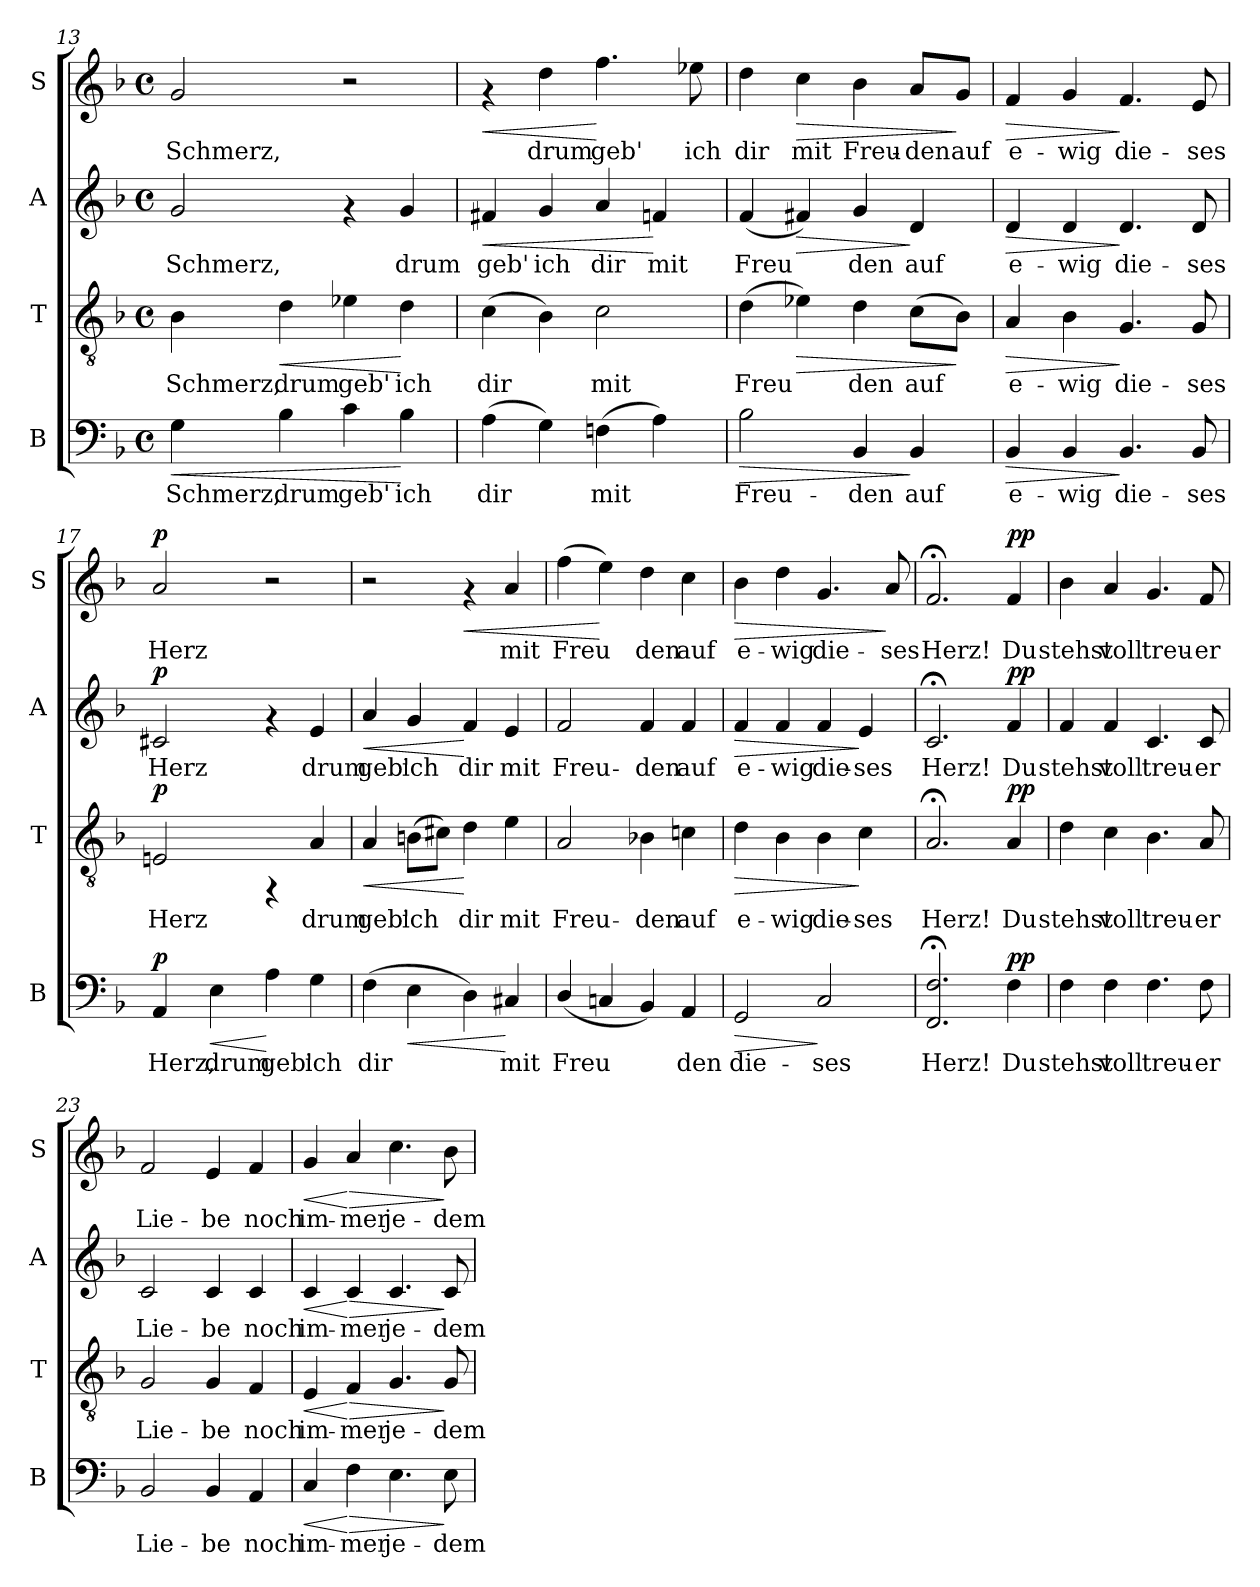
**kern	**text	**dynam	**kern	**text	**dynam	**kern	**text	**dynam	**kern	**text	**dynam
*part4	*part4	*part4	*part3	*part3	*part3	*part2	*part2	*part2	*part1	*part1	*part1
*staff4	*staff4	*staff4	*staff3	*staff3	*staff3	*staff2	*staff2	*staff2	*staff1	*staff1	*staff1
*I"B	*	*	*I"T	*	*	*I"A	*	*	*I"S	*	*
*I'B	*	*	*I'T	*	*	*I'A	*	*	*I'S	*	*
*clefF4	*	*	*clefGv2	*	*	*clefG2	*	*	*clefG2	*	*
*k[b-]	*	*	*k[b-]	*	*	*k[b-]	*	*	*k[b-]	*	*
*F:	*	*	*F:	*	*	*F:	*	*	*F:	*	*
*M4/4	*	*	*M4/4	*	*	*M4/4	*	*	*M4/4	*	*
*met(c)	*	*	*met(c)	*	*	*met(c)	*	*	*met(c)	*	*
=13	=13	=13	=13	=13	=13	=13	=13	=13	=13	=13	=13
!	!LO:LY:b:cj	!LO:HP:b	!	!LO:LY:b:cj	!	!	!LO:LY:b:cj	!	!	!LO:LY:b:cj	!
4G\	Schmerz,	<	4B-\	Schmerz,	.	2g/	Schmerz,	.	2g/	Schmerz,	.
!	!LO:LY:b:cj	!	!	!LO:LY:b:cj	!LO:HP:b	!	!	!	!	!	!
4B-\	drum	.	4d\	drum	<	.	.	.	.	.	.
!	!LO:LY:b:cj	!	!	!LO:LY:b:cj	!	!	!	!	!	!	!
4c\	geb'	.	4e-X\	geb'	.	4rf	.	.	2r	.	.
!	!LO:LY:b:cj	!	!	!LO:LY:b:cj	!	!	!LO:LY:b:cj	!	!	!	!
4B-\	ich	[	4d\	ich	[	4g/	drum	.	.	.	.
=14	=14	=14	=14	=14	=14	=14	=14	=14	=14	=14	=14
!	!LO:LY:b:cj	!	!	!LO:LY:b:cj	!	!	!LO:LY:b:cj	!LO:HP:b	!	!	!LO:HP:b
(>4A\	dir	.	(>4c\	dir	.	4f#X/	geb'	<	4rf	.	<
!	!LO:LY:b:cj	!	!	!LO:LY:b:cj	!	!	!LO:LY:b:cj	!	!	!LO:LY:b:cj	!
4G\)	.	.	4B-\)	.	.	4g/	ich	.	4dd\	drum	.
!	!LO:LY:b:cj	!	!	!LO:LY:b:cj	!	!	!LO:LY:b:cj	!	!	!LO:LY:b:cj	!
(>4Fn\	mit	.	2c\	mit	.	4a/	dir	.	4.ff\	geb'	[
!	!LO:LY:b:cj	!	!	!	!	!	!LO:LY:b:cj	!	!	!	!
4A\)	.	.	.	.	.	4fn/	mit	[	.	.	.
!	!	!	!	!	!	!	!	!	!	!LO:LY:b:cj	!
.	.	.	.	.	.	.	.	.	8ee-X\	ich	.
!!LO:PB:g=z
=15	=15	=15	=15	=15	=15	=15	=15	=15	=15	=15	=15
!	!LO:LY:b:cj	!LO:HP:b	!	!LO:LY:b:cj	!	!	!LO:LY:b:cj	!	!	!LO:LY:b:cj	!
2B-\	Freu-	>	(>4d\	Freu-	.	(<4f/	Freu-	.	4dd\	dir	.
!	!	!	!	!LO:LY:b:cj	!LO:HP:b	!	!LO:LY:b:cj	!LO:HP:b	!	!LO:LY:b:cj	!LO:HP:b
.	.	.	4e-X\)	--	>	4f#X/)	--	>	4cc\	mit	>
!	!LO:LY:b:cj	!	!	!LO:LY:b:cj	!	!	!LO:LY:b:cj	!	!	!LO:LY:b:cj	!
4BB-/	-den	.	4d\	-den	.	4g/	-den	.	4b-\	Freu-	.
!	!LO:LY:b:cj	!	!	!LO:LY:b:cj	!	!	!LO:LY:b:cj	!	!	!LO:LY:b:cj	!
4BB-/	auf	]	(>8c\L	auf	.	4d/	auf	]	8a/L	-den	.
!	!	!	!	!LO:LY:b:cj	!	!	!	!	!	!LO:LY:b:cj	!
.	.	.	8B-\J)	.	]	.	.	.	8g/J	auf	]
=16	=16	=16	=16	=16	=16	=16	=16	=16	=16	=16	=16
!	!LO:LY:b:cj	!LO:HP:b	!	!LO:LY:b:cj	!LO:HP:b	!	!LO:LY:b:cj	!LO:HP:b	!	!LO:LY:b:cj	!LO:HP:b
4BB-/	e-	>	4A/	e-	>	4d/	e-	>	4f/	e-	>
!	!LO:LY:b:cj	!	!	!LO:LY:b:cj	!	!	!LO:LY:b:cj	!	!	!LO:LY:b:cj	!
4BB-/	-wig	.	4B-\	-wig	.	4d/	-wig	.	4g/	-wig	.
!	!LO:LY:b:cj	!	!	!LO:LY:b:cj	!	!	!LO:LY:b:cj	!	!	!LO:LY:b:cj	!
4.BB-/	die-	]	4.G/	die-	]	4.d/	die-	]	4.f/	die-	]
!	!LO:LY:b:cj	!	!	!LO:LY:b:cj	!	!	!LO:LY:b:cj	!	!	!LO:LY:b:cj	!
8BB-/	-ses	.	8G/	-ses	.	8d/	-ses	.	8e/	-ses	.
=17	=17	=17	=17	=17	=17	=17	=17	=17	=17	=17	=17
!	!LO:LY:b:cj	!LO:DY:a	!	!LO:LY:b:cj	!LO:DY:a	!	!LO:LY:b:cj	!LO:DY:a	!	!LO:LY:b:cj	!LO:DY:a
4AA/	Herz,	p	2En/	Herz	p	2c#X/	Herz	p	2a/	Herz	p
!	!LO:LY:b:cj	!LO:HP:b	!	!	!	!	!	!	!	!	!
4E\	drum	<	.	.	.	.	.	.	.	.	.
!	!LO:LY:b:cj	!	!	!	!	!	!	!	!	!	!
4A\	geb'	[	4rFF	.	.	4rf	.	.	2r	.	.
!	!LO:LY:b:cj	!	!	!LO:LY:b:cj	!	!	!LO:LY:b:cj	!	!	!	!
4G\	ich	.	4A/	drum	.	4e/	drum	.	.	.	.
=18	=18	=18	=18	=18	=18	=18	=18	=18	=18	=18	=18
!	!LO:LY:b:cj	!	!	!LO:LY:b:cj	!LO:HP:b	!	!LO:LY:b:cj	!LO:HP:b	!	!	!
(>4F\	dir	.	4A/	geb'	<	4a/	geb'	<	2r	.	.
!	!LO:LY:b:cj	!LO:HP:b	!	!LO:LY:b:cj	!	!	!LO:LY:b:cj	!	!	!	!
4E\	.	<	(>8Bn\L	ich	.	4g/	ich	.	.	.	.
!	!	!	!	!LO:LY:b:cj	!	!	!	!	!	!	!
.	.	.	8c#X\J)	.	.	.	.	.	.	.	.
!	!LO:LY:b:cj	!	!	!LO:LY:b:cj	!	!	!LO:LY:b:cj	!	!	!	!LO:HP:b
4D\)	.	.	4d\	dir	[	4f/	dir	[	4rf	.	<
!	!LO:LY:b:cj	!	!	!LO:LY:b:cj	!	!	!LO:LY:b:cj	!	!	!LO:LY:b:cj	!
4C#X/	mit	[	4e\	mit	.	4e/	mit	.	4a/	mit	.
=19	=19	=19	=19	=19	=19	=19	=19	=19	=19	=19	=19
!	!LO:LY:b:cj	!	!	!LO:LY:b:cj	!	!	!LO:LY:b:cj	!	!	!LO:LY:b:cj	!
(<4D/	Freu-	.	2A/	Freu-	.	2f/	Freu-	.	(>4ff\	Freu-	.
!	!LO:LY:b:cj	!	!	!	!	!	!	!	!	!LO:LY:b:cj	!
4Cn/	--	.	.	.	.	.	.	.	4ee\)	--	[
!	!LO:LY:b:cj	!	!	!LO:LY:b:cj	!	!	!LO:LY:b:cj	!	!	!LO:LY:b:cj	!
4BB-/)	--	.	4B-X\	-den	.	4f/	-den	.	4dd\	-den	.
!	!LO:LY:b:cj	!	!	!LO:LY:b:cj	!	!	!LO:LY:b:cj	!	!	!LO:LY:b:cj	!
4AA/	-den	.	4cn\	auf	.	4f/	auf	.	4cc\	auf	.
!!LO:LB:g=z
=20	=20	=20	=20	=20	=20	=20	=20	=20	=20	=20	=20
!	!LO:LY:b:cj	!LO:HP:b	!	!LO:LY:b:cj	!LO:HP:b	!	!LO:LY:b:cj	!LO:HP:b	!	!LO:LY:b:cj	!LO:HP:b
2GG/	die-	>	4d\	e-	>	4f/	e-	>	4b-\	e-	>
!	!	!	!	!LO:LY:b:cj	!	!	!LO:LY:b:cj	!	!	!LO:LY:b:cj	!
.	.	.	4B-\	-wig	.	4f/	-wig	.	4dd\	-wig	.
!	!LO:LY:b:cj	!	!	!LO:LY:b:cj	!	!	!LO:LY:b:cj	!	!	!LO:LY:b:cj	!
2C/	-ses	]	4B-\	die-	.	4f/	die-	.	4.g/	die-	.
!	!	!	!	!LO:LY:b:cj	!	!	!LO:LY:b:cj	!	!	!	!
.	.	.	4c\	-ses	]	4e/	-ses	]	.	.	.
!	!	!	!	!	!	!	!	!	!	!LO:LY:b:cj	!
.	.	.	.	.	.	.	.	.	8a/	-ses	]
=21	=21	=21	=21	=21	=21	=21	=21	=21	=21	=21	=21
!	!LO:LY:b:cj	!	!	!LO:LY:b:cj	!	!	!LO:LY:b:cj	!	!	!LO:LY:b:cj	!
2.F/; 2.FF/;	Herz!	.	2.A;</	Herz!	.	2.c;</	Herz!	.	2.f;</	Herz!	.
!	!LO:LY:b:cj	!LO:DY:a	!	!LO:LY:b:cj	!LO:DY:a	!	!LO:LY:b:cj	!LO:DY:a	!	!LO:LY:b:cj	!LO:DY:a
4F\	Du	pp	4A/	Du	pp	4f/	Du	pp	4f/	Du	pp
=22	=22	=22	=22	=22	=22	=22	=22	=22	=22	=22	=22
!	!LO:LY:b:cj	!	!	!LO:LY:b:cj	!	!	!LO:LY:b:cj	!	!	!LO:LY:b:cj	!
4F\	stehst	.	4d\	stehst	.	4f/	stehst	.	4b-\	stehst	.
!	!LO:LY:b:cj	!	!	!LO:LY:b:cj	!	!	!LO:LY:b:cj	!	!	!LO:LY:b:cj	!
4F\	voll	.	4c\	voll	.	4f/	voll	.	4a/	voll	.
!	!LO:LY:b:cj	!	!	!LO:LY:b:cj	!	!	!LO:LY:b:cj	!	!	!LO:LY:b:cj	!
4.F\	treu-	.	4.B-\	treu-	.	4.c/	treu-	.	4.g/	treu-	.
!	!LO:LY:b:cj	!	!	!LO:LY:b:cj	!	!	!LO:LY:b:cj	!	!	!LO:LY:b:cj	!
8F\	-er	.	8A/	-er	.	8c/	-er	.	8f/	-er	.
=23	=23	=23	=23	=23	=23	=23	=23	=23	=23	=23	=23
!	!LO:LY:b:cj	!	!	!LO:LY:b:cj	!	!	!LO:LY:b:cj	!	!	!LO:LY:b:cj	!
2BB-/	Lie-	.	2G/	Lie-	.	2c/	Lie-	.	2f/	Lie-	.
!	!LO:LY:b:cj	!	!	!LO:LY:b:cj	!	!	!LO:LY:b:cj	!	!	!LO:LY:b:cj	!
4BB-/	-be	.	4G/	-be	.	4c/	-be	.	4e/	-be	.
!	!LO:LY:b:cj	!	!	!LO:LY:b:cj	!	!	!LO:LY:b:cj	!	!	!LO:LY:b:cj	!
4AA/	noch	.	4F/	noch	.	4c/	noch	.	4f/	noch	.
=24	=24	=24	=24	=24	=24	=24	=24	=24	=24	=24	=24
!	!LO:LY:b:cj	!LO:HP:b	!	!LO:LY:b:cj	!LO:HP:b	!	!LO:LY:b:cj	!LO:HP:b	!	!LO:LY:b:cj	!LO:HP:b
4C/	im-	<	4E/	im-	<	4c/	im-	<	4g/	im-	<
!	!LO:LY:b:cj	!LO:HP:n=1:b	!	!LO:LY:b:cj	!LO:HP:n=1:b	!	!LO:LY:b:cj	!LO:HP:n=1:b	!	!LO:LY:b:cj	!LO:HP:n=1:b
4F\	-mer	[ >	4F/	-mer	[ >	4c/	-mer	[ >	4a/	-mer	[ >
!	!LO:LY:b:cj	!	!	!LO:LY:b:cj	!	!	!LO:LY:b:cj	!	!	!LO:LY:b:cj	!
4.E\	je-	.	4.G/	je-	.	4.c/	je-	.	4.cc\	je-	.
!	!LO:LY:b:cj	!	!	!LO:LY:b:cj	!	!	!LO:LY:b:cj	!	!	!LO:LY:b:cj	!
8E\	-dem	]	8G/	-dem	]	8c/	-dem	]	8b-\	-dem	]
=	=	=	=	=	=	=	=	=	=	=	=
*-	*-	*-	*-	*-	*-	*-	*-	*-	*-	*-	*-
